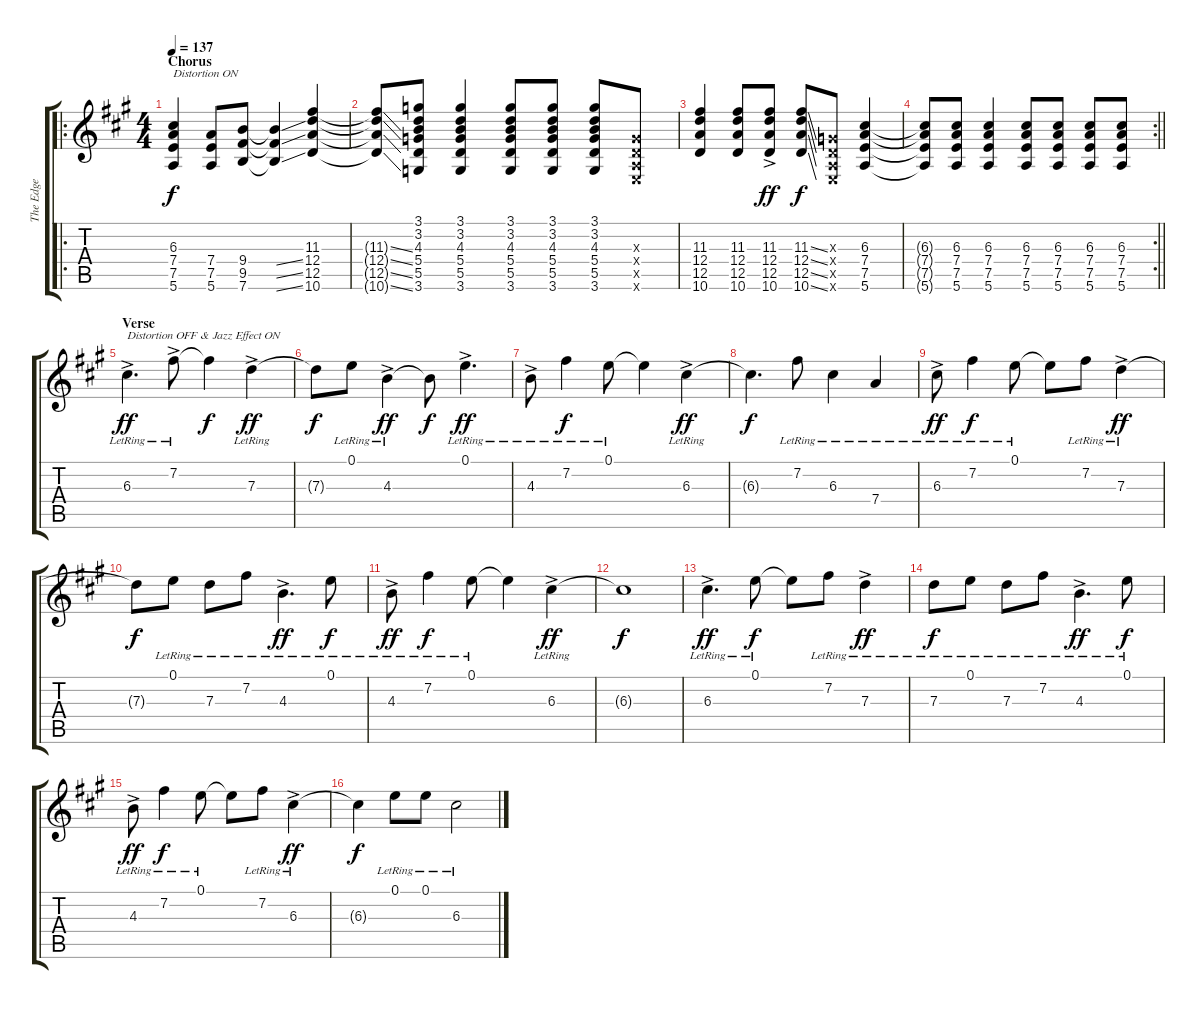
\track ("The Edge" "The Edge") {instrument electricguitarjazz}
\staff {score tabs}
\tuning (E4 B3 G3 D3 A2 E2) {hide}
\ro
\ts (4 4)
\section ("" "Chorus")
\tempo 137
\clef g2
\ks a
(6.3 7.4 7.5 5.6).4{txt "Distortion ON" dy f instrument distortionguitar} (7.4 7.5 5.6).8 (9.4 9.5 7.6).8 (9.4{ss t} 9.5{ss t} 7.6{ss t}).4 (11.3 12.4 12.5 10.6).4 |
(11.3{ss t} 12.4{ss t} 12.5{ss t} 10.6{ss t}).8 (3.1 3.2 4.3 5.4 5.5 3.6).8 (3.1 3.2 4.3 5.4 5.5 3.6).4 (3.1 3.2 4.3 5.4 5.5 3.6).8 (3.1 3.2 4.3 5.4 5.5 3.6).8 (3.1 3.2 4.3 5.4 5.5 3.6).8 (0.3{x} 0.4{x} 0.5{x} 0.6{x}).8 |
(11.3 12.4 12.5 10.6).4 (11.3 12.4 12.5 10.6).8 (11.3{ac} 12.4{ac} 12.5{ac} 10.6{ac}).8{dy ff} (11.3{ss} 12.4{ss} 12.5{ss} 10.6{ss}).8{dy f} (0.3{x} 0.4{x} 0.5{x} 0.6{x}).8 (6.3 7.4 7.5 5.6).4 |
\rc 2
\barLineRight lightlight
(6.3{t} 7.4{t} 7.5{t} 5.6{t}).8 (6.3 7.4 7.5 5.6).8 (6.3 7.4 7.5 5.6).4 (6.3 7.4 7.5 5.6).8 (6.3 7.4 7.5 5.6).8 (6.3 7.4 7.5 5.6).8 (6.3 7.4 7.5 5.6).8 |
\section ("" "Verse")
6.3{ac lr}.4{d txt "Distortion OFF & Jazz Effect ON" dy ff instrument electricguitarjazz} 7.2{ac lr}.8 7.2{t}.4{dy f} 7.3{ac lr}.4{dy ff} |
7.3{t}.8{dy f} 0.1{lr}.8 4.3{ac lr}.4{dy ff} 4.3{t}.8{dy f} 0.1{ac lr}.4{d dy ff} |
4.3{ac lr}.8 7.2{lr}.4{dy f} 0.1{lr}.8 0.1{t}.4 6.3{ac lr}.4{dy ff} |
6.3{t}.4{d dy f} 7.2{lr}.8 6.3{lr}.4 7.4{lr}.4 |
6.3{ac lr}.8{dy ff} 7.2{lr}.4{dy f} 0.1{lr}.8 0.1{t}.8 7.2{lr}.8 7.3{ac lr}.4{dy ff} |
7.3{t}.8{dy f} 0.1{lr}.8 7.3{lr}.8 7.2{lr}.8 4.3{ac lr}.4{d dy ff} 0.1{lr}.8{dy f} |
4.3{ac lr}.8{dy ff} 7.2{lr}.4{dy f} 0.1{lr}.8 0.1{t}.4 6.3{ac lr}.4{dy ff} |
6.3{t}.1{dy f} |
6.3{ac lr}.4{d dy ff} 0.1{lr}.8{dy f} 0.1{t}.8 7.2{lr}.8 7.3{ac lr}.4{dy ff} |
7.3{lr}.8{dy f} 0.1{lr}.8 7.3{lr}.8 7.2{lr}.8 4.3{ac lr}.4{d dy ff} 0.1{lr}.8{dy f} |
4.3{ac lr}.8{dy ff} 7.2{lr}.4{dy f} 0.1{lr}.8 0.1{t}.8 7.2{lr}.8 6.3{ac lr}.4{dy ff} |
6.3{t}.4{dy f} 0.1{lr}.8 0.1{lr}.8 6.3{lr}.2
